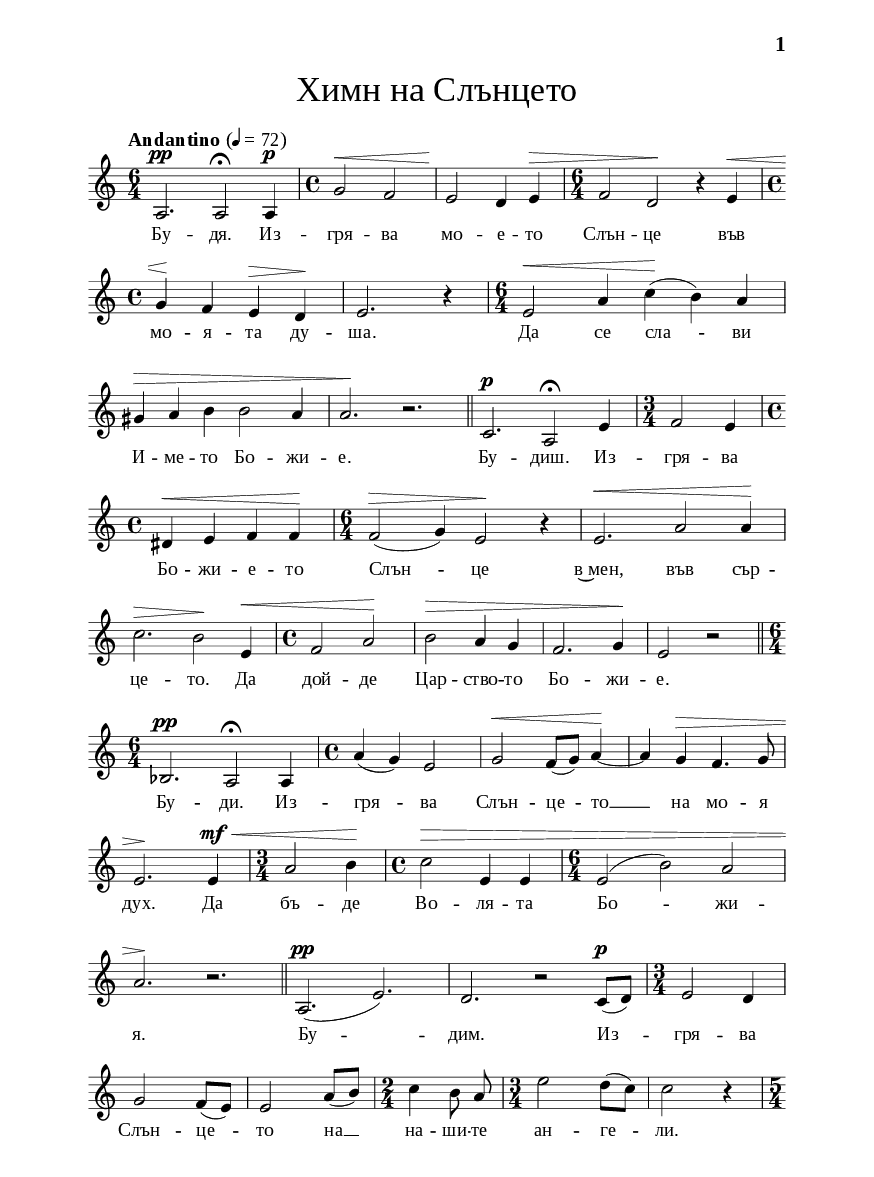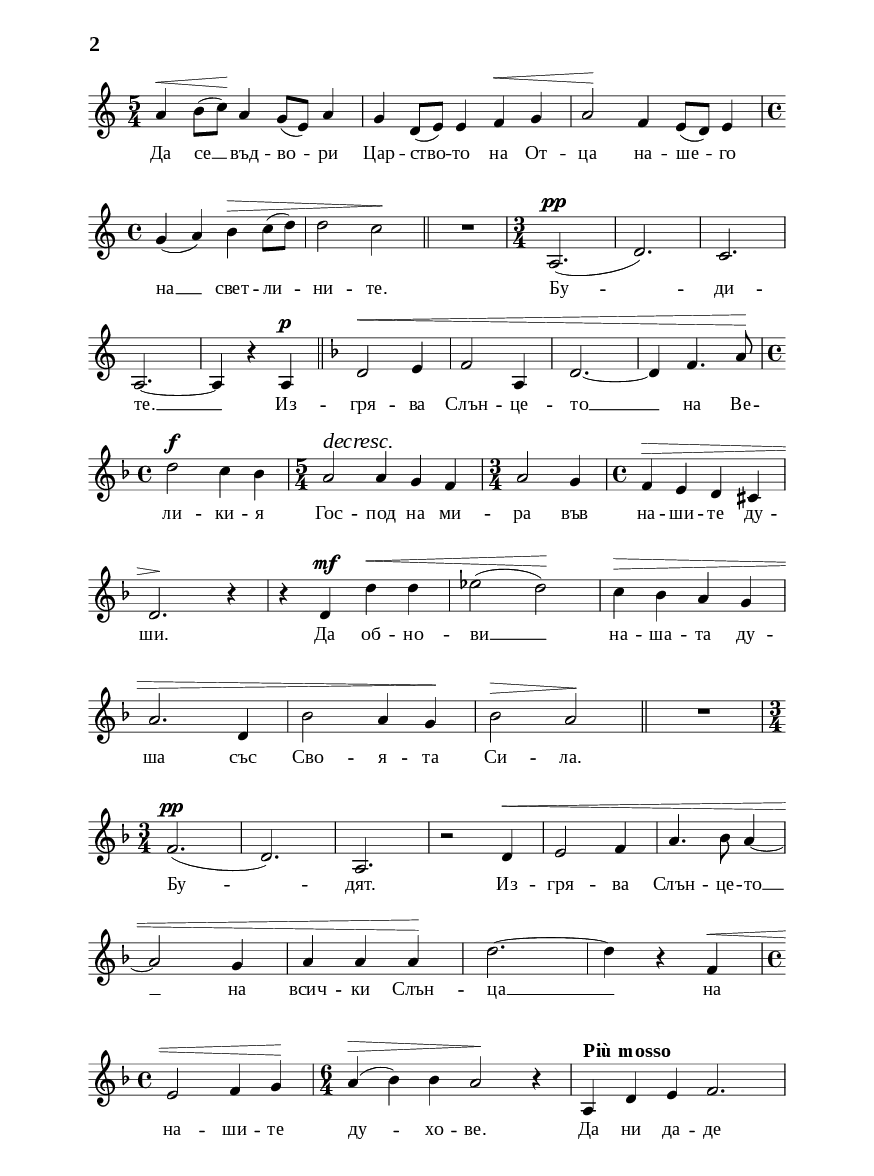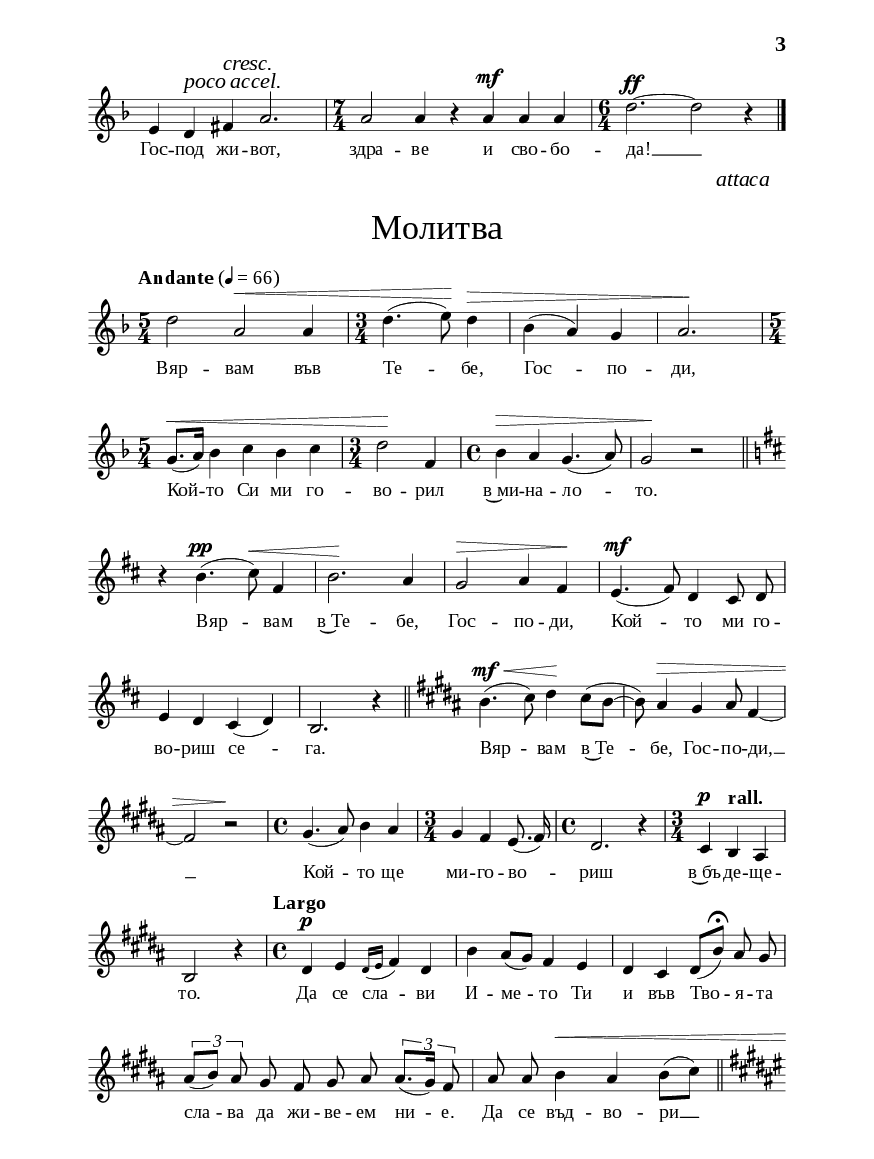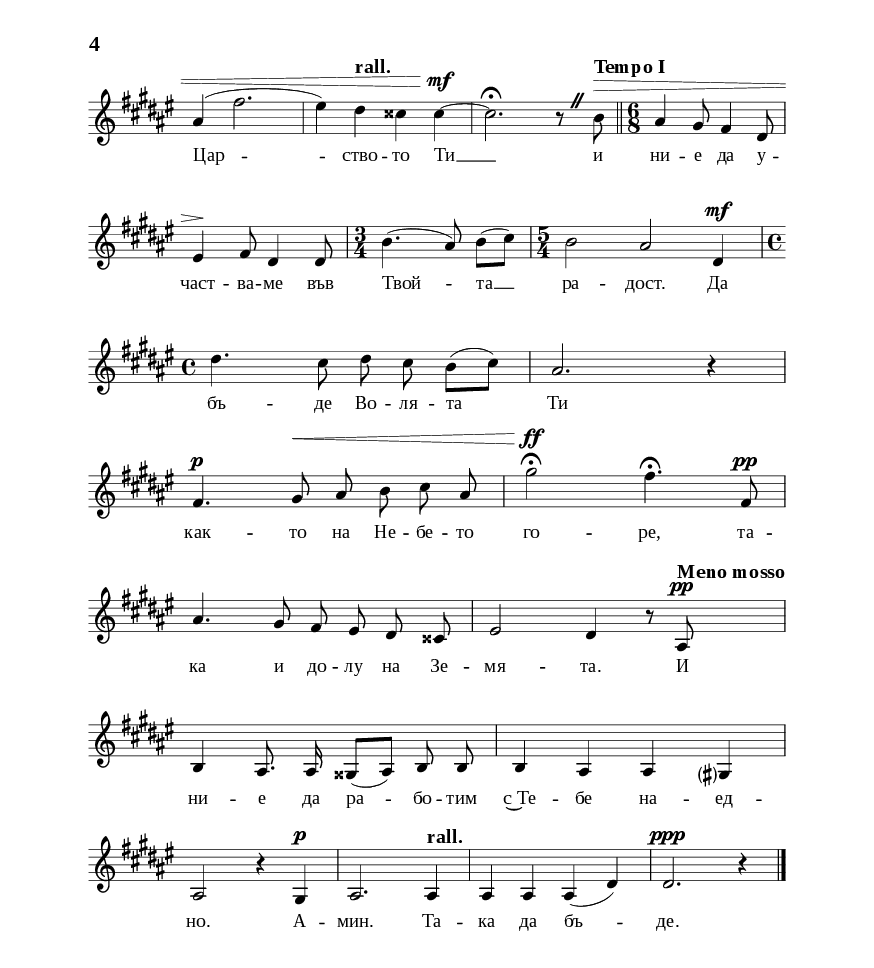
\version "2.24.3"

% include paper part and global functions
\include "include/globals.ily"

\bookpart {
  \label #'ref202
  \tocItem \markup "Химн на Слънцето"
  \include "include/bookpart-paper.ily"
  \score {
      \layout {
        indent = 0.0\cm % remove first line indentation
        ragged-last = ##f % do spread last line to fill the whole space
        \override Staff.BarLine.thick-thickness = #4 %make the end and repeat bars thiner
        \override Score.VoltaBracket.font-size = #-1.7 % make the repeat number fontsize smaller
        

        \context {
          \Score
          \omit BarNumber %remove bar numbers
          \override MetronomeMark.font-size = #1.5 % increase the tempo fontsize
          \override TupletNumber.font-size = #0.4 % increase the triol number

        } % context

        \context {
          % change staff size
          \Staff
          \override StaffSymbol.thickness = #0.5
          \override BarLine.hair-thickness = #1
          %\override StaffSymbol.ledger-line-thickness = #'(0 . 0)
        }

        \context {
          % adjust space between staff and lyrics and between the two lyric lines
          \Lyrics
          \override VerticalAxisGroup.nonstaff-relatedstaff-spacing = #'((padding . 1))
          \override VerticalAxisGroup.nonstaff-nonstaff-spacing = #'((minimum-distance . 2))
          includeGraceNotes = ##t
        }
      } % layout

    \new Voice \relative c' {
      \clef treble
      \key a \minor
      \time 6/4
      \tempoFunc "Andantino" 4 "72"
      \autoBeamOff
      a2.^\pp  a2 ^\fermata  a4^\p | % 2
      \time 4/4  | % 2
      g'2^\<  f2 | % 3
      e2 \!  d4  e4^\> | % 4
      \time 6/4  | % 4
      f2  d2 \! r4
      \override Hairpin.to-barline = ##f
      \override Hairpin.after-line-breaking = ##t
      e4^\< \break | % 5

      \time 4/4  | % 5
      g4 \! f4  e4^\>  d4  \! | % 6
      e2. r4 | % 7
      \time 6/4  | % 7
      e2^\<  a4  c4 ( \!  b4 )
      a4 \break | % 8
      gis4^\>  a4  b4  b2  a4
      | % 9
      a2. \! r2. \bar "||"
      c,2.^\p  a2 ^\fermata  e'4 | % 11
      \time 3/4  | % 11
      f2  e4 \break | % 12
      \time 4/4  | % 12
      dis4^\<  e4  f4  f4 \! | % 13
      \time 6/4  | % 13
      f2 (^\>  g4 )  e2 \! r4 | % 14
      e2.^\<  a2  a4 \! \break | % 15
      c2.^\>  b2 \! e,4^\< | % 16
      \time 4/4  | % 16
      f2  a2  \! | % 17
      b2^\>  a4  g4 | % 18
      f2.  g4  \! | % 19
      e2 r2 \bar "||"
      \break |
      \time 6/4  |
      bes2.^\pp  a2 ^\fermata  a4 | % 21
      \time 4/4  | % 21
      a'4 (  g4 )  e2 | % 22
      g2^\<  f8 ( [  g8 ) ]  a4 ~ \! | % 23
      a4  g4^\>  f4.  g8 \break | % 24
      e2.  \! e4 \mf ^\< | % 25
      \time 3/4  | % 25
      a2  b4 \! | % 26
      \time 4/4  | % 26
      c2^\>  e,4  e4 | % 27
      \time 6/4  | % 27
      e2 (  b'2 )  a2 \break | % 28
      a2. \! r2. \bar "||"
      a,2. (^\pp  e'2. ) |
      d2. r2  c8 ( [^\p  d8 ) ] | % 31
      \time 3/4  | % 31
      e2  d4  | % 32
      \break g2  f8 ( [  e8 ) ] | % 33
      e2  a8 ( [  b8 ) ] | % 34
      \time 2/4 c4  b8  a8 | % 35
      \time 3/4 e'2  d8 ( [  c8 ) ] | % 36
      c2 r4 \break | % 37
      \time 5/4  | % 37
      a4^\<  b8 ( [  c8 ) ] \!  a4
      g8 ( [  e8 ) ]  a4 | % 38
      g4  d8 ( [  e8 ) ]  e4  f4
      ^\<  g4 | % 39
      a2  \! f4  e8 ( [  d8 ) ]
      e4 \break |
      \time 4/4  |
      g4 (  a4 )  b4^\>  c8 ( [
      d8 ) ] | % 41
      d2  c2 \! \bar "||"
      R1 | % 43
      \time 3/4  | % 43
      a,2.^\pp ( | % 44
      d2. ) | % 45
      c2. \break | % 46
      a2. ~ | % 47
      a4 r4  a4^\p \bar "||"
      \key d \minor | % 48
      d2^\<  e4 | % 49
      f2  a,4 |
      d2. ~ | % 51
      d4  f4.  a8 \! \break | % 52
      \time 4/4  | % 52
      d2^\f  c4  bes4 | % 53
      \time 5/4  | % 53
      a2 ^\markup \italic \huge "decresc."  a4  g4  f4 | % 54
      \time 3/4  | % 54
      a2  g4 | % 55
      \time 4/4  | % 55
      f4^\>  e4  d4  cis4 \break | % 56
      d2.  \! r4 | % 57
      r4  d4 ^\mf  d'4 ^\<  d4 | % 58
      es2 (  d2 ) \! | % 59
      c4  ^\>  bes4  a4  g4
      \break |
      a2.  d,4 | % 61
      bes'2  a4  g4 \! | % 62
      bes2 ^\>  a2 ^\! \bar "||"
      R1 \break | % 64
      \time 3/4  | % 64
      f2.^\pp ( | % 65
      d2. ) | % 66
      a2. |
      r2  d4 ^\< | % 68
      e2  f4 | % 69
      a4.  bes8  a4 ~  | \break

      a2  g4 | % 71
      a4  a4  a4 \! | % 72
      d2. ~  | % 73
      d4 r4  f,4 ^\< \break | % 74
      \time 4/4  | % 74
      e2  f4  g4  \! | % 75
      \time 6/4  | % 75
      a4 ( ^\>  bes4 )  bes4  a2  \!
      r4 | % 76
      \tempo"Più mosso" a,4 d4  e4
      f2. \break | % 77
      e4  d4 ^\markup{ \italic \huge {poco accel.} }
      fis4 ^\markup \italic \huge "cresc."  a2. | % 78
      \time 7/4 a2  a4 r4 a4 ^\mf  a4  a4 | % 79
      \time 6/4 d2. ~ ^\ff  d2 r4 \bar "|."
    }

    \addlyrics {
      Бу -- дя. Из -- гря -- ва мо -- е --
      то Слън -- це във мо -- я -- та ду
      -- ша. Да се сла  -- ви И -- ме --
      то Бо -- жи -- е. Бу -- диш. Из --
      гря -- ва Бо -- жи -- е -- то Слън
      -- це в~мен, във сър -- це --
      то. Да дой -- де Цар -- ство -- то
      Бо -- жи -- е. Бу -- ди. Из -- гря
      -- ва Слън -- це -- то __  на
      мо -- я дух. Да бъ -- де Во -- ля --
      та Бо -- жи -- я. Бу -- дим.
      Из -- гря -- ва Слън -- це --
      то на __ на -- ши -- те ан -- ге
      -- ли. Да се __ въд -- во --
      ри Цар -- ство -- то на От --
      ца на -- ше -- го на __  свет --
      ли -- ни -- те. Бу -- ди -- те. __
      Из -- гря -- ва Слън -- це -- то __
      на Ве -- ли -- ки -- я Гос --
      под на ми -- ра във на -- ши -- те
      ду -- ши. Да об -- но -- ви __  на --
      ша -- та ду -- ша със Сво -- я --
      та Си -- ла. Бу -- дят. Из --
      гря -- ва Слън -- це -- то __ на
      всич -- ки Слън -- ца __ на на --
      ши -- те ду -- хо -- ве. Да ни
      да -- де Гос -- под жи -- вот, здра
      -- вe и сво -- бо -- да! __
    }

    \header {
      title = \titleFunc #'ref_desc_20 "Химн на Слънцето" "Himn na Slănceto"
    }

    \midi{}

  } % score

  \markup \raise #2.8 \override #'(baseline-skip . 2) {
    \column {
      \fill-line \huge \italic { "" "" \concat {"attaca" "   " }}
    }
  }

  \label #'ref204
  \tocItem \markup "Молитва (Вярвам в теб)"
  \include "include/bookpart-paper.ily"
  \score {
      \layout {
        indent = 0.0\cm % remove first line indentation
        ragged-last = ##f % do spread last line to fill the whole space
        \override Staff.BarLine.thick-thickness = #4 %make the end and repeat bars thiner
        \override Score.VoltaBracket.font-size = #-1.7 % make the repeat number fontsize smaller
        

        \context {
          \Score
          \omit BarNumber %remove bar numbers
          \override MetronomeMark.font-size = #1.5 % increase the tempo fontsize
          \override TupletNumber.font-size = #0.4 % increase the triol number

        } % context

        \context {
          % change staff size
          \Staff
          \override StaffSymbol.thickness = #0.5
          \override BarLine.hair-thickness = #1
          %\override StaffSymbol.ledger-line-thickness = #'(0 . 0)
        }

        \context {
          % adjust space between staff and lyrics and between the two lyric lines
          \Lyrics
          \override VerticalAxisGroup.nonstaff-relatedstaff-spacing = #'((padding . 1))
          \override VerticalAxisGroup.nonstaff-nonstaff-spacing = #'((minimum-distance . 2))
          includeGraceNotes = ##t
        }
      } % layout

    \new Voice \relative c' {
      \clef treble
      \key d \minor
      \time 5/4
      \tempoFunc "Andante" 4 "66"
      \autoBeamOff
      \override Hairpin.to-barline = ##f
      \override Hairpin.after-line-breaking = ##t

      d'2  a2^\<
      a4 | % 81
      \time 3/4  | % 81
      d4. (  e8  \! )  d4 ^\> | % 82
      bes4 (  a4 )  g4 | % 83
      a2. \! | \time 5/4 \break % 84

      g8. ( [  ^\<  a16 ) ]  bes4  c4
      bes4  c4 | % 85
      \time 3/4  | % 85
      d2 \!  f,4 | % 86
      \time 4/4 bes4  ^\>  a4  g4. (  a8 ) | % 87
      g2 \! r2 \bar "||" | \break % 88

      \key b \minor | % 88
      r4  b4. ( ^\pp  cis8 ) ^\<  fis,4 | % 89
      b2.  \! a4 |
      g2^\>  a4  fis4  \! | % 91
      e4. ( ^\mf  fis8 )  d4  cis8
      d8 | \break % 92
      e4  d4  cis4 (  d4 ) | % 93
      b2. r4 \bar "||"
      | % 94
      \key b \major | % 94
      b'4. (^\mf ^\<  cis8 )  dis4 \!
      cis8 ( [  b8 ~ ] | % 95
      b8 )  ais4 ^\>  gis4  ais8
      fis4 ~ | \break % 96
      fis2 r2 \! | % 97
      \time 4/4 gis4. (  ais8 )  b4  ais4 | % 98
      \time 3/4 gis4  fis4  e8. (  fis16 ) | % 99
      \time 4/4 dis2. r4  |
      \time 3/4  |
      cis4 ^\p  \tempo "rall. " b4 ais4 | \break % 101
      b2 r4 | % 102
      \time 4/4  | % 102
      \tempo"Largo" dis4^\p  e4 \grace {
        dis16 ( [  e16 ]
      }
      fis4 )  dis4
      | % 103
      b'4  ais8 ( [  gis8 ) ]  fis4
      e4 | % 104
      dis4  cis4  dis8 ( [  b'8 )
      ^\fermata ]  ais8  gis8 \break | % 105
      \times 2/3  {
        ais8 ( [  b8 )]  ais8
      }
      gis8  fis8  gis8  ais8
      \times 2/3  {
        ais8. ( [  gis16 )  ] fis8
      }
      | % 106
      ais8  ais8  b4 ^\<  ais4
      b8 ( [  cis8 ) ] \bar "||"
      | % 107
      \key dis \minor | \break % 107
      ais4 (  fis'2. | % 108
      eis4 )  \tempo"rall." dis4
      cisis4  cisis4 ~
      ^\mf | % 109
      cisis2. ^\fermata r8 \caesura \tempo"Tempo I" b8
      ^\> | \bar "||"
      \time 6/8  |
      ais4  gis8  fis4  dis8 \break | % 111
      eis4  \! fis8 \!  dis4  dis8 | % 112
      \time 3/4  | % 112
      b'4. (  ais8 )  b8 ( [  cis8
      ) ] | % 113
      \time 5/4  | % 113
      b2  ais2  dis,4 ^\mf | \break % 114
      \time 4/4  | % 114
      dis'4.  cis8  dis8
      cis8   b8 ( [  cis8 ) ] | % 115
      ais2. r4 \break  | % 116
      fis4. ^\p  gis8 ^\<  ais8   b8
      cis8  ais8  | % 117
      gis'2 ^\fermata \! ^\ff  fis4. ^\fermata
      fis,8 ^\pp | \break % 118
      ais4.  gis8  fis8 eis8
      dis8  cisis8  | % 119
      eis2  dis4 r8  \tempo "Meno mosso" ais8^\pp


      | \break
      b4  ais8.  ais16  gisis8 ( [
      ais8 ) ]  b8  b8 | % 121
      b4  ais4  ais4  gis?4 \break | % 122
      ais2 r4  gis4 ^\p | % 123
      ais2.  \tempo "rall." ais4 |
      ais4 ais4 ais4 ( dis4 ) | % 124
      dis2. \! ^\ppp r4 \bar "|."


    }
    \addlyrics {
      Вяр --
      вам във Те -- бе, Гос -- по
      -- ди, Кой -- то Си ми го -- во
      -- рил в~ми -- на -- ло -- то. Вяр -- вам в~Те -- бе, Гос -- по
      -- ди, Кой -- то ми го -- во --
      риш се -- га. Вяр -- вам
      в~Те -- бе, Гос -- по -- ди, __
      Кой -- то ще ми -- го -- во
      -- риш в~бъ -- де -- ще -- то. Да
      се  сла -- ви И -- ме --
      то Ти и във Тво -- я -- та
      сла -- ва да жи -- ве -- ем ни
      -- е. Да се въд -- во -- ри __
      Цар -- ство -- то Ти __
      и ни -- е да у -- част -- ва -- ме
      във Твой -- та __ ра -- дост.
      Да бъ -- де Во -- ля -- та Ти
      как -- то на Не -- бе -- то го --
      ре, та -- ка и до -- лу на Зе --
      мя -- та. И ни -- е да ра -- бо
      -- тим с~Те -- бе на -- ед -- но. А
      -- мин. Та -- ка да бъ -- де.}

      \header {
        title = \titleFunc #'ref_desc_18 "Молитва" "Molitva"
      }

      \midi{}

    } % score


  } % bookpart

  % Più mosso
  %
